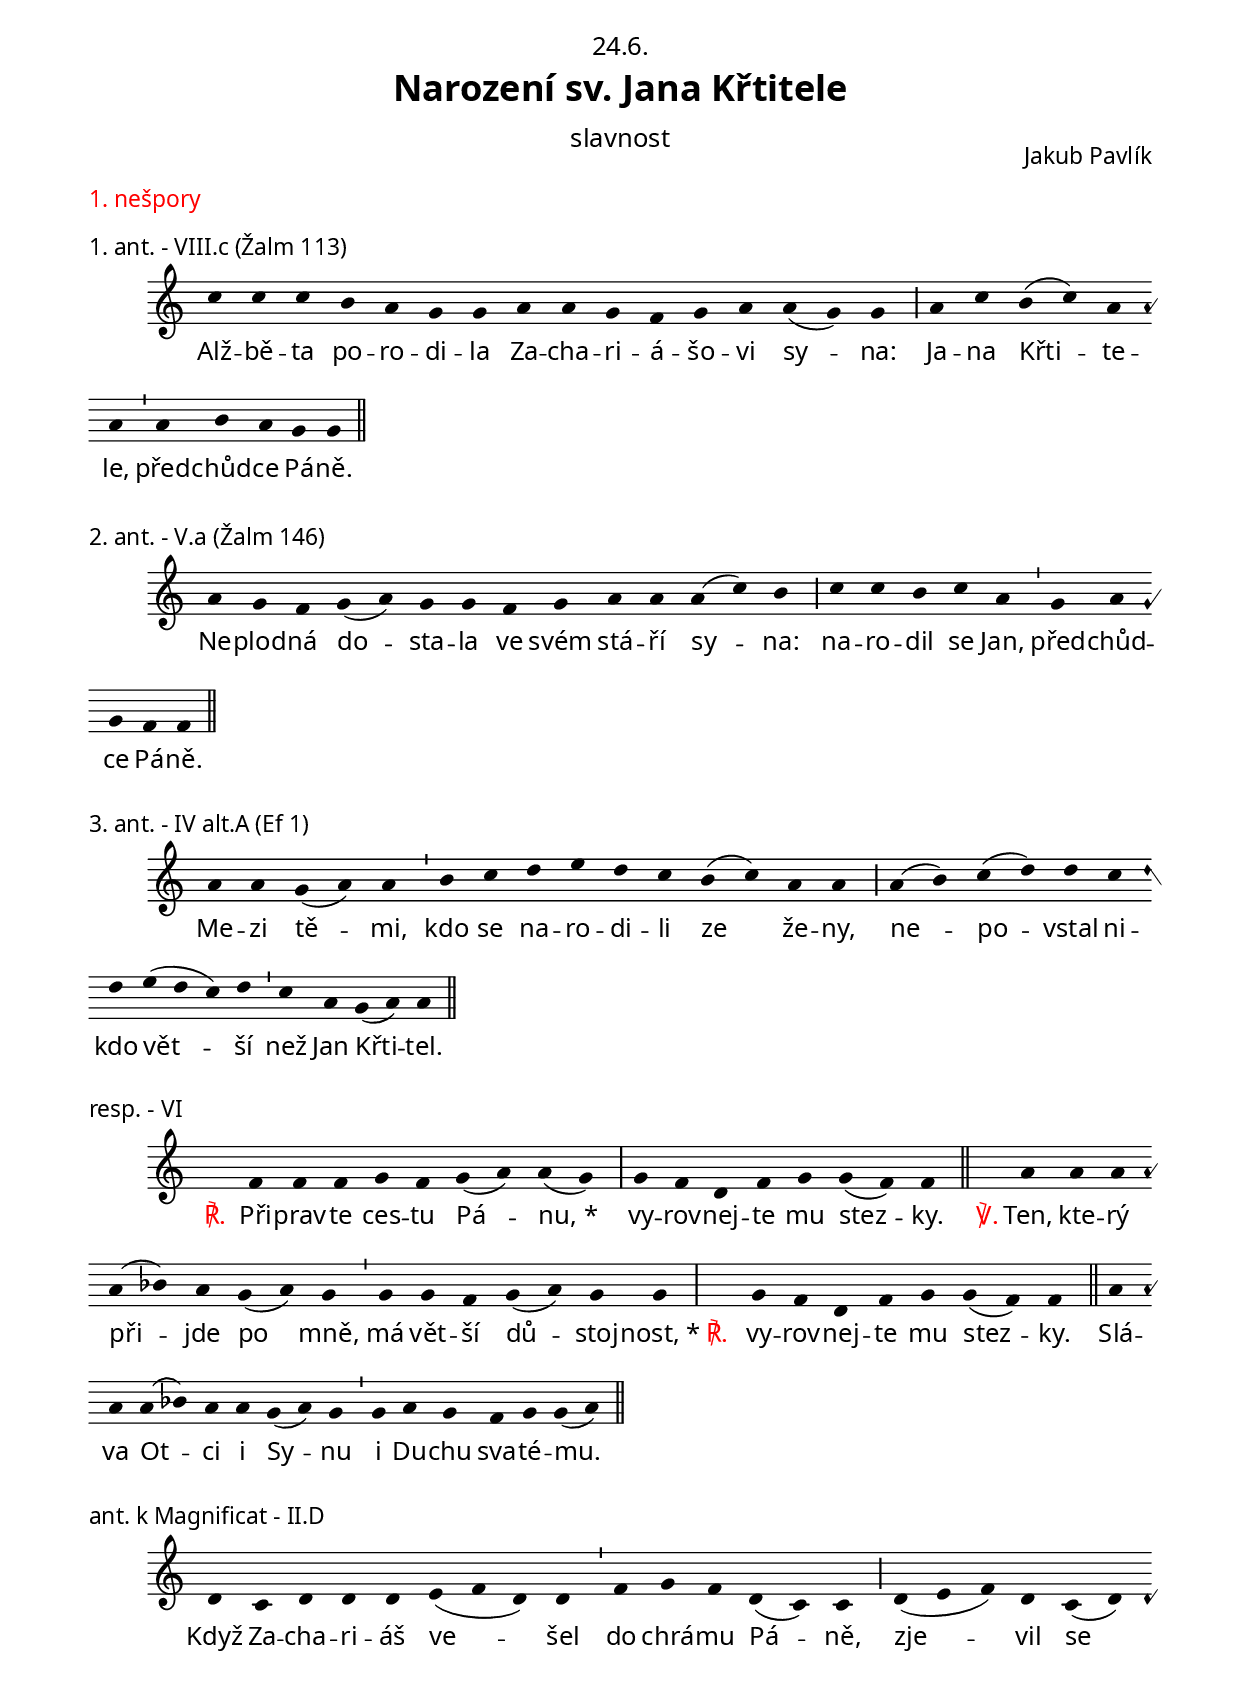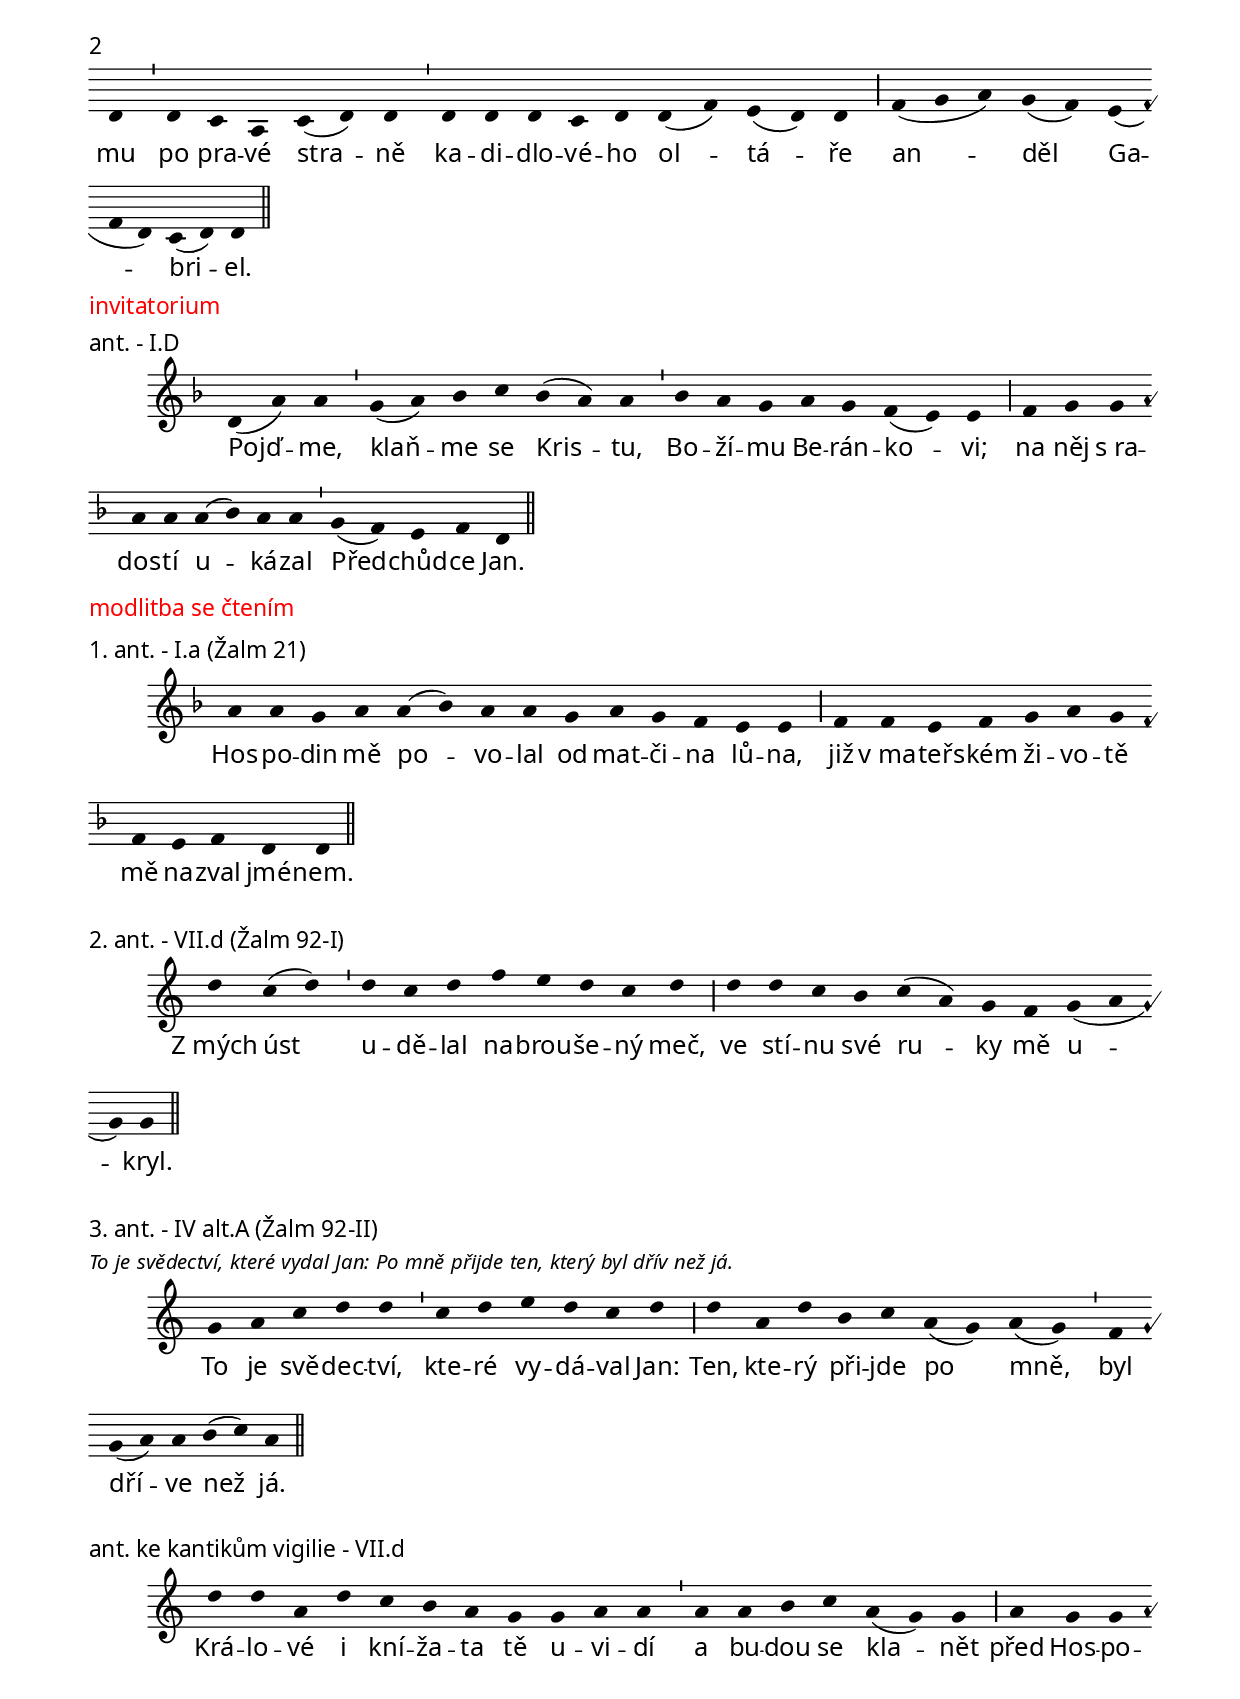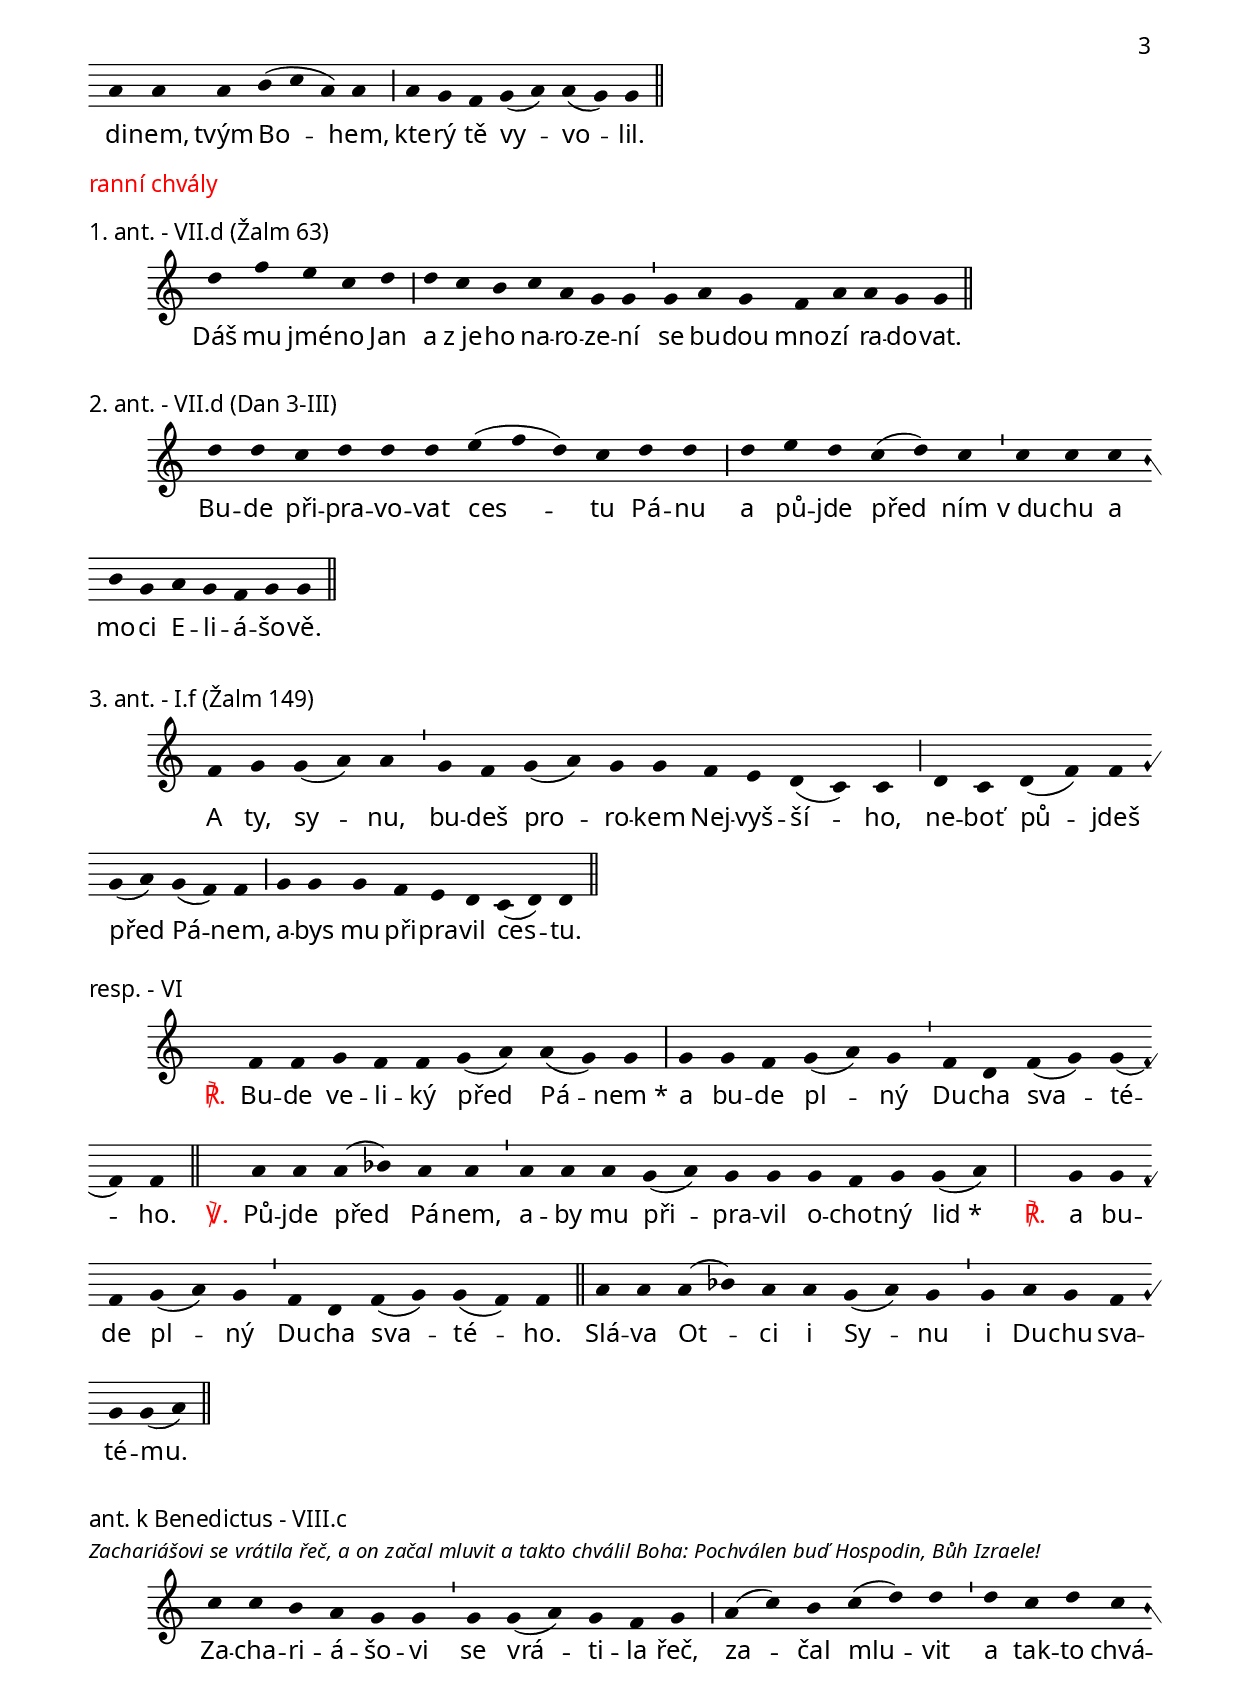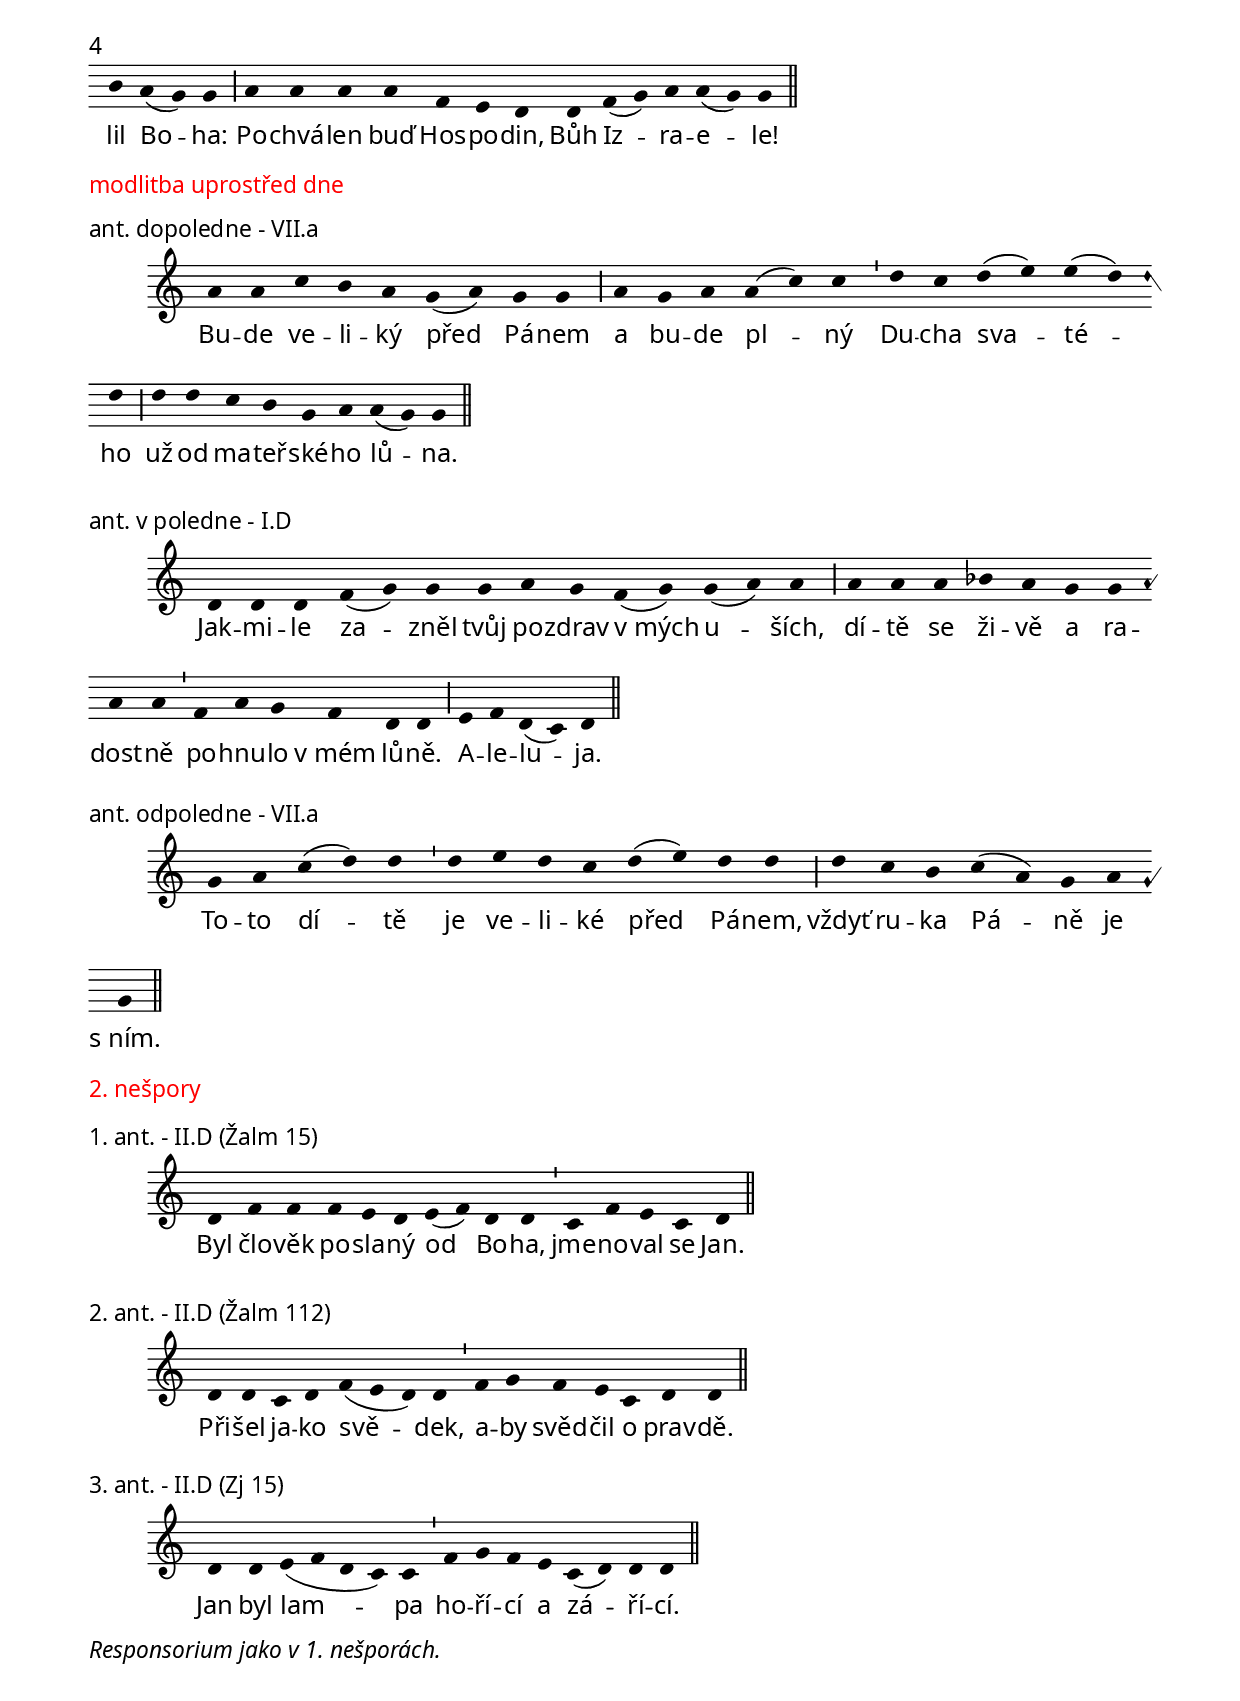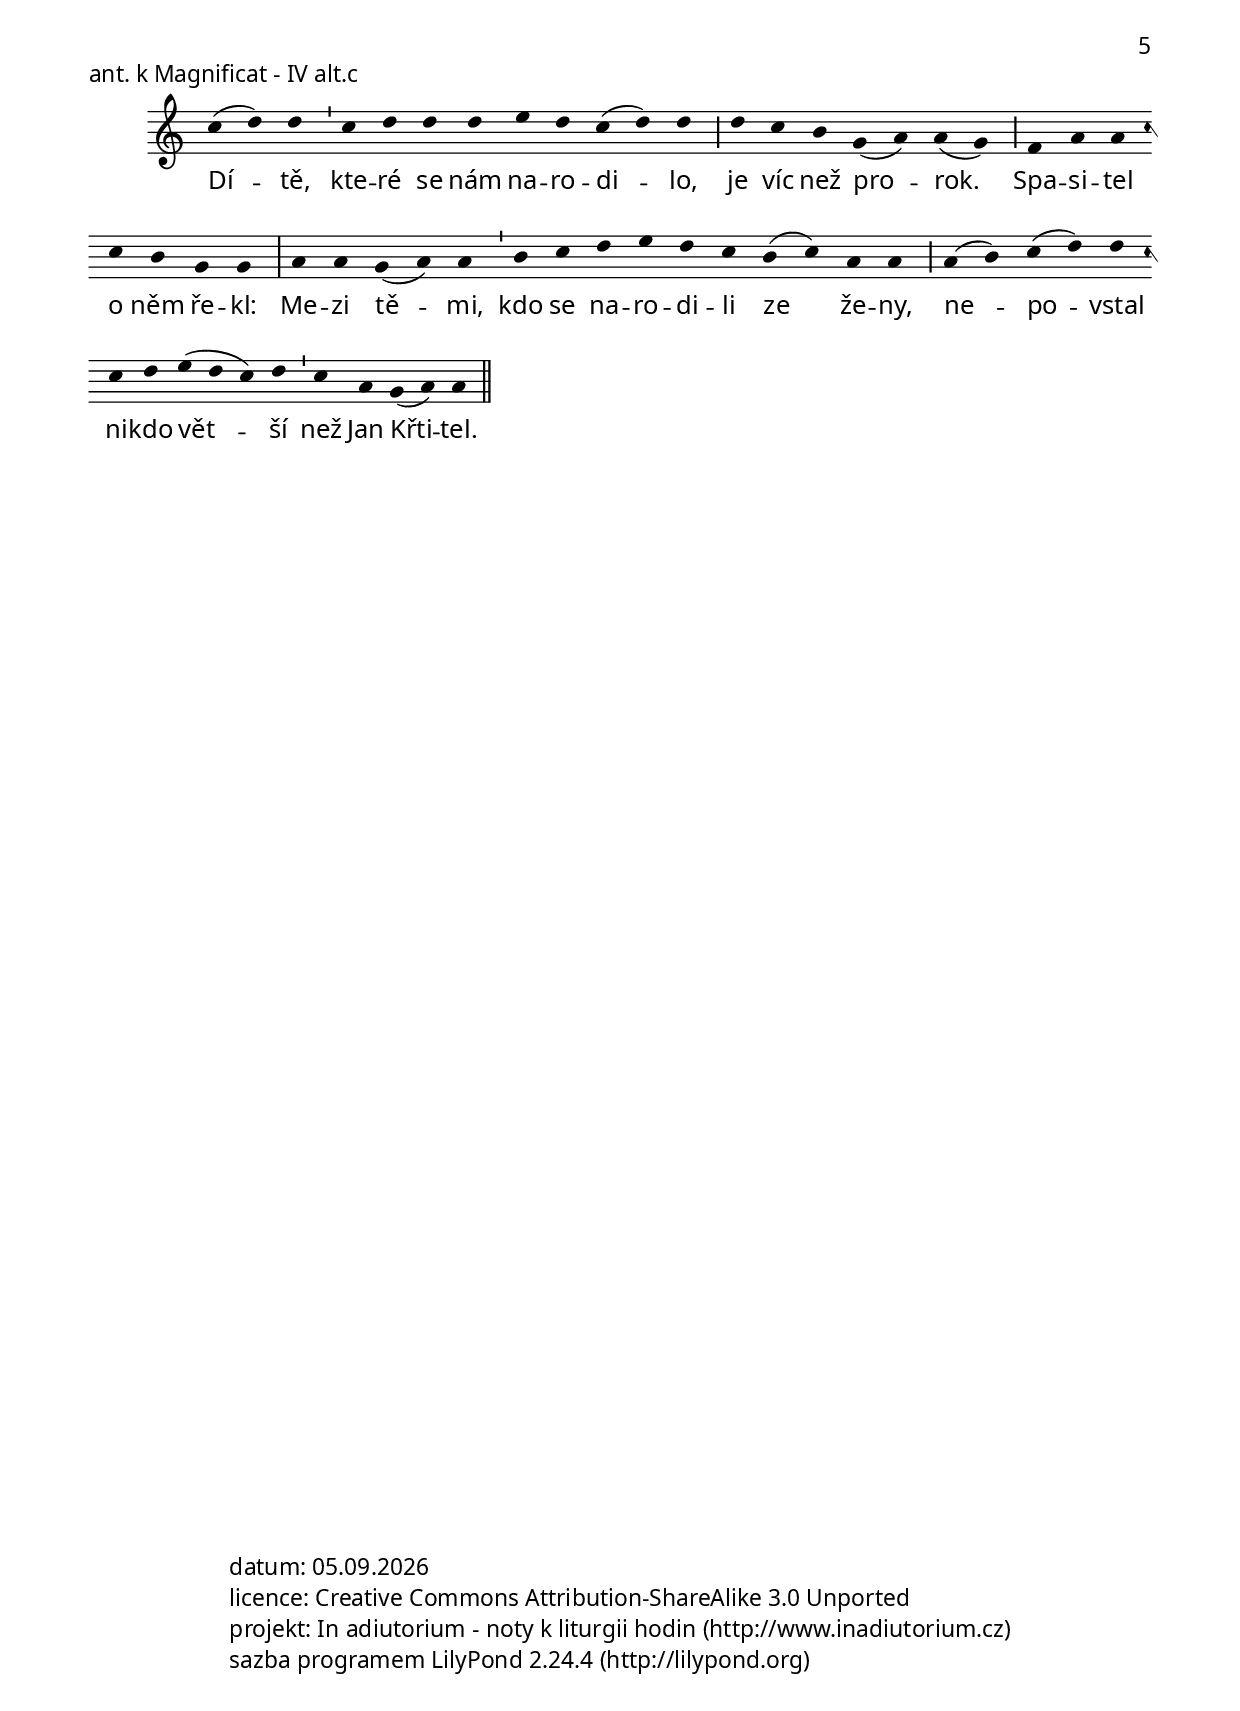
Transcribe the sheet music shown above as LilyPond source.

\version "2.15.37"

\include "../spolecne.ly"
\include "../dilyresponsorii.ly"

\header {
  title = \markup\titleSvatek
            "Narození sv. Jana Křtitele"
            slavnost
            24.6.
  composer = "Jakub Pavlík"
}



\markup {\nadpisHodinka {"1. nešpory"}}

\score {
  \relative c'' {
    \choralniRezim
    c4 c c b a g g a a g f g a a( g) g \barMaior
    a c b( c) a a \barMin
    a b a g g \barFinalis
  }
  \addlyrics {
    Alž -- bě -- ta po -- ro -- di -- la
    Za -- cha -- ri -- á -- šo -- vi sy -- na:
    Ja -- na Křti -- te -- le,
    před -- chůd -- ce Pá -- ně.
  }
  \header {
    quid = "1. ant."
    modus = "VIII"
    differentia = "c"
    psalmus = "Žalm 113"
    id = "1ne-a1"
    piece = \markup {\sestavTitulek}
  }
}

\score {
  \relative c'' {
    \choralniRezim
    a4 g f g( a) g g \bar ""
    f g a a a( c) b \barMaior
    c c b c a \barMin
    g a g f f \barFinalis
  }
  \addlyrics {
    Ne -- plod -- ná do -- sta -- la
    ve svém stá -- ří sy -- na:
    na -- ro -- dil se Jan,
    před -- chůd -- ce Pá -- ně.
  }
  \header {
    quid = "2. ant."
    modus = "V"
    differentia = "a"
    psalmus = "Žalm 146"
    id = "1ne-a2"
    piece = \markup {\sestavTitulek}
  }
}

\score {
  \relative c'' {
    \choralniRezim
    a4 a g( a) a \barMin
    b c d e d c b( c) a a \barMaior
    a( b) c( d) d c d e( d c) d \barMin
    c a g( a) a \barFinalis
  }
  \addlyrics {
    Me -- zi tě -- mi,
    kdo se na -- ro -- di -- li ze že -- ny,
    ne -- po -- vstal ni -- kdo vět -- ší
    než Jan Křti -- tel.
  }
  \header {
    quid = "3. ant."
    modus = "IV alt"
    differentia = "A"
    psalmus = "Ef 1"
    id = "1ne-a3"
    piece = \markup {\sestavTitulek}
  }
}

\score {
  \relative c' {
    \choralniRezim

    % R
    \neviditelna f
    f4 f f g f g( a) a( g) \barMax
    g f d f g g( f) f \barFinalis
    % V
    \neviditelna a
    a4 a a a( bes) a g( a) g \barMin g g f g( a) g g \barMax
    % R
    \neviditelna a
    g f d f g g( f) f \barFinalis
    % Slava
    \respVIdoxologie \barFinalis
  }
  \addlyrics {
    \Response Při -- prav -- te ces -- tu Pá -- nu,_*
    vy -- rov -- nej -- te mu stez -- ky.
    \Verse Ten, kte -- rý při -- jde po mně, má vět -- ší dů -- stoj -- nost,_*
    \Response vy -- rov -- nej -- te mu stez -- ky.
    \textRespDoxologie
  }
  \header {
    quid = "resp."
    modus = "VI"
    id = "1ne-resp"
    piece = \markup {\sestavTitulekResp}
  }
}

\score {
  \relative c' {
    \choralniRezim
    d4 c d d d e( f d) d \barMin f g f d( c) c \barMaior
    d( e f) d c( d) d \barMin
    d c a c( d) d \barMin d d d c d d( f) e( d) d \barMaior
    f( g a) g( f) e( f d) c( d) d \barFinalis
  }
  \addlyrics {
    Když Za -- cha -- ri -- áš ve -- šel do chrá -- mu Pá -- ně,
    zje -- vil se mu
    po pra -- vé stra -- ně ka -- di -- dlo -- vé -- ho ol -- tá -- ře
    an -- děl Ga -- bri -- el.
  }
  \header {
    quid = "ant. k Magnificat"
    modus = "II"
    differentia = "D"
    psalmus = ""
    id = "1ne-amag"
    piece = \markup {\sestavTitulekBezZalmu}
  }
}

\markup {\nadpisHodinka {"invitatorium"}}

\score {
  \relative c' {
    \choralniRezim
    \key f \major
    d4( a') a \barMin g( a) bes c bes( a) a \barMin
    bes a g a g f( e) e \barMaior
    f g g a a a( bes) a a \barMin
    g( f) e f d \barFinalis
  }
  \addlyrics {
    Pojď -- me, klaň -- me se Kris -- tu,
    Bo -- ží -- mu Be -- rán -- ko -- vi;
    na něj s_ra -- dos -- tí u -- ká -- zal
    Před -- chůd -- ce Jan.
  }
  \header {
    quid = "ant."
    modus = "I"
    differentia = "D"
    psalmus = ""
    id = "invit"
    piece = \markup {\sestavTitulekBezZalmu}
  }
}

\markup {\nadpisHodinka {"modlitba se čtením"}}

\score {
  \relative c'' {
    \key f \major
    \choralniRezim
    a4 a g a a( bes) a a
    g a g f e e \barMaior
    f f e f g a g f e f d d \barFinalis
  }
  \addlyrics {
    Hos -- po -- din mě po -- vo -- lal
    od mat -- či -- na lů -- na,
    již v_ma -- teř -- ském ži -- vo -- tě mě na -- zval jmé -- nem.
  }
  \header {
    quid = "1. ant."
    modus = "I"
    differentia = "a"
    psalmus = "Žalm 21"
    id = "mc-a1"
    piece = \markup {\sestavTitulek}
  }
}

\score {
  \relative c'' {
    \choralniRezim
    d4 c( d) \barMin
    d c d f e d c d \barMaior
    d d c b c( a) g f g( a g) g \barFinalis
  }
  \addlyrics {
    Z_mých úst
    u -- dě -- lal na -- brou -- še -- ný meč,
    ve stí -- nu své ru -- ky mě u -- kryl.
  }
  \header {
    quid = "2. ant."
    modus = "VII"
    differentia = "d"
    psalmus = "Žalm 92-I"
    id = "mc-a2"
    piece = \markup {\sestavTitulek}
  }
}

\score {
  \relative c'' {
    \choralniRezim
    g4 a c d d \barMin
    c d e d c d \barMaior
    d a d b c a( g) a( g) \barMin
    f g( a) a b( c) a \barFinalis
  }
  \addlyrics {
    To je svě -- dec -- tví,
    kte -- ré vy -- dá -- val Jan:
    Ten, kte -- rý při -- jde po mně,
    byl dří -- ve než já.
  }
  \header {
    textus_approbatus = "To je svědectví, které vydal Jan:
    Po mně přijde ten, který byl dřív než já."
    quid = "3. ant."
    modus = "IV alt"
    differentia = "A"
    psalmus = "Žalm 92-II"
    fial = "antifony/advent_tyden3.ly#pa-amag"
    id = "mc-a3"
    piece = \markup {\sestavTitulek}
  }
}

\score {
  \relative c'' {
    \choralniRezim
    d4 d a d c b a g g a a \barMin
    a a b c a( g) g \barMaior
    a g g a a a b( c a) a \barMaior
    a g f g( a) a( g) g \barFinalis
  }
  \addlyrics {
    Krá -- lo -- vé i kní -- ža -- ta tě u -- vi -- dí
    a bu -- dou se kla -- nět
    před Hos -- po -- di -- nem, tvým Bo -- hem,
    kte -- rý tě vy -- vo -- lil.
  }
  \header {
    quid = "ant. ke kantikům vigilie"
    modus = "VII"
    differentia = "d"
    psalmus = ""
    id = "mc-avig"
    piece = \markup {\sestavTitulekBezZalmu}
  }
}

\markup {\nadpisHodinka {"ranní chvály"}}

\score {
  \relative c'' {
    \choralniRezim
    d4 f e c d \barMaior
    d c b c a g g \barMin
    g a g f a a g g \barFinalis
  }
  \addlyrics {
    Dáš mu jmé -- no Jan
    a z_je -- ho na -- ro -- ze -- ní
    se bu -- dou mno -- zí ra -- do -- vat.
  }
  \header {
    quid = "1. ant."
    modus = "VII"
    differentia = "d"
    psalmus = "Žalm 63"
    id = "rch-a1"
    piece = \markup {\sestavTitulek}
  }
}

\score {
  \relative c'' {
    \choralniRezim
    d4 d c d d d e( f d) c d d \barMaior
    d e d c( d) c \barMin
    c c c b g a g f g g \barFinalis
  }
  \addlyrics {
    Bu -- de při -- pra -- vo -- vat ces -- tu Pá -- nu
    a pů -- jde před ním
    v_du -- chu a mo -- ci E -- li -- á -- šo -- vě.
  }
  \header {
    quid = "2. ant."
    modus = "VII"
    differentia = "d"
    psalmus = "Dan 3-III"
    id = "rch-a2"
    piece = \markup {\sestavTitulek}
  }
}

\score {
  \relative c' {
    \choralniRezim
    f4 g g( a) a \barMin
    g f g( a) g g f e d( c) c \barMaior
    d c d( f) f g( a) g( f) f \barMaior
    g g g f e d c( d) d \barFinalis
  }
  \addlyrics {
    A ty, sy -- nu,
    bu -- deš pro -- ro -- kem Nej -- vyš -- ší -- ho,
    ne -- boť pů -- jdeš před Pá -- nem,
    a -- bys mu při -- pra -- vil ces -- tu.
  }
  \header {
    quid = "3. ant."
    modus = "I"
    differentia = "f"
    psalmus = "Žalm 149"
    id = "rch-a3"
    piece = \markup {\sestavTitulek}
  }
}

\score {
  \relative c' {
    \choralniRezim

    % R
    \neviditelna f
    f4 f g f f g( a) a( g) g \barMax
    g g f g( a) g \barMin f d f( g) g( f) f \barFinalis
    % V
    \neviditelna a
    a4 a a( bes) a a \barMin a a a g( a) g g g f g g( a) \barMax
    % R
    \neviditelna a
    g g f g( a) g \barMin f d f( g) g( f) f \barFinalis
    % Slava
    \respVIdoxologie \barFinalis
  }
  \addlyrics {
    \Response Bu -- de ve -- li -- ký před Pá -- nem_*
    a bu -- de pl -- ný Du -- cha sva -- té -- ho.
    \Verse Pů -- jde před Pá -- nem,
    a -- by mu při -- pra -- vil o -- chot -- ný lid_*
    \Response a bu -- de pl -- ný Du -- cha sva -- té -- ho.
    \textRespDoxologie
  }
  \header {
    quid = "resp."
    modus = "VI"
    id = "rch-resp"
    piece = \markup {\sestavTitulekResp}
  }
}

\score {
  \relative c'' {
    \choralniRezim
    c4 c b a g g \barMin g g( a) g f g \barMaior
    a( c) b c( d) d \barMin d c d c b a( g) g \barMaior
    a a a a f e d d f( g) a a( g) g \barFinalis
  }
  \addlyrics {
    Za -- cha -- ri -- á -- šo -- vi se vrá -- ti -- la řeč,
    % a on
    za -- čal mlu -- vit a tak -- to chvá -- lil Bo -- ha:
    Po -- chvá -- len buď Hos -- po -- din, Bůh Iz -- ra -- e -- le!
  }
  \header {
    textus_approbatus = "Zachariášovi se vrátila řeč,
    a on začal mluvit a takto chválil Boha:
    Pochválen buď Hospodin, Bůh Izraele!"
    quid = "ant. k Benedictus"
    modus = "VIII"
    differentia = "c"
    psalmus = ""
    id = "rch-aben"
    piece = \markup {\sestavTitulekBezZalmu}
  }
}

\markup {\nadpisHodinka {"modlitba uprostřed dne"}}

\score {
  \relative c'' {
    \choralniRezim
    a4 a c b a g( a) g g \barMaior
    a g a a( c) c \barMin
    d c d( e) e( d) d \barMaior
    d d c b g a a( g) g \barFinalis
  }
  \addlyrics {
    Bu -- de ve -- li -- ký před Pá -- nem
    a bu -- de pl -- ný
    Du -- cha sva -- té -- ho
    už od ma -- teř -- ské -- ho lů -- na.
  }
  \header {
    quid = "ant. dopoledne"
    modus = "VII"
    differentia = "a"
    psalmus = ""
    id = "tercie"
    piece = \markup {\sestavTitulekBezZalmu}
  }
}

\score {
  \relative c' {
    \choralniRezim
    d4 d d f( g) g g a g f( g) g( a) a \barMaior
    a a a bes a g g a a \barMin
    f a g f d d \barMaior

    e f d( c) d \barFinalis
  }
  \addlyrics {
    Jak -- mi -- le za -- zněl tvůj po -- zdrav v_mých u -- ších,
    dí -- tě se ži -- vě a ra -- dost -- ně
    po -- hnu -- lo v_mém lů -- ně.

    A -- le -- lu -- ja.
  }
  \header {
    quid = "ant. v poledne"
    modus = "I"
    differentia = "D"
    psalmus = ""
    fial = "antifony/advent_predvanocni_datum.ly#predvanocni-22-ben"
    id = "sexta"
    piece = \markup {\sestavTitulekBezZalmu}
  }
}

\score {
  \relative c'' {
    \choralniRezim
    g4 a c( d) d \barMin d e d c d( e) d d \barMaior
    d c b c( a) g a g \barFinalis
  }
  \addlyrics {
    To -- to dí -- tě je ve -- li -- ké před Pá -- nem,
    vždyť ru -- ka Pá -- ně je s_ním.
  }
  \header {
    quid = "ant. odpoledne"
    modus = "VII"
    differentia = "a"
    psalmus = ""
    id = "nona"
    piece = \markup {\sestavTitulekBezZalmu}
  }
}

\markup {\nadpisHodinka {"2. nešpory"}}

\score {
  \relative c' {
    \choralniRezim
    d4 f f f e d e( f) d d \barMin
    c f e c d \barFinalis
  }
  \addlyrics {
    Byl člo -- věk po -- sla -- ný od Bo -- ha,
    jme -- no -- val se Jan.
  }
  \header {
    quid = "1. ant."
    modus = "II"
    differentia = "D"
    psalmus = "Žalm 15"
    id = "2ne-a1"
    fons = "3. ne adventní, cyklus B, 1. nešp., k Magnificat; jen první půlka"
    fial = "antifony/advent_nedeleB.ly#iiimag1?zacatek=8"
    piece = \markup {\sestavTitulek}
  }
}

\score {
  \relative c' {
    \choralniRezim
    d4 d c d f( e d) d \barMin
    f g f e c d d \barFinalis
  }
  \addlyrics {
    Při -- šel ja -- ko svě -- dek,
    a -- by svěd -- čil o prav -- dě.
  }
  \header {
    quid = "2. ant."
    modus = "II"
    differentia = "D"
    psalmus = "Žalm 112"
    id = "2ne-a2"
    piece = \markup {\sestavTitulek}
  }
}

\score {
  \relative c' {
    \choralniRezim
    d4 d e( f d c) c \barMin
    f g f e c( d) d d \barFinalis
  }
  \addlyrics {
    Jan byl lam -- pa
    ho -- ří -- cí a zá -- ří -- cí.
  }
  \header {
    quid = "3. ant."
    modus = "II"
    differentia = "D"
    psalmus = "Zj 15"
    id = "2ne-a3"
    piece = \markup {\sestavTitulek}
  }
}

\markup\italic{Responsorium jako v 1. nešporách.}

\score {
  \relative c'' {
    \choralniRezim
    c( d) d \barMin c d d d e d c( d) d \barMaior
    d c b g( a) a( g) \barMaior

    f a a c b g g \barMax

    a a g( a) a \barMin
    b c d e d c b( c) a a \barMaior
    a( b) c( d) d c d e( d c) d \barMin
    c a g( a) a \barFinalis
  }
  \addlyrics {
    Dí -- tě, kte -- ré se nám na -- ro -- di -- lo,
    je víc než pro -- rok.

    Spa -- si -- tel o něm ře -- kl:

    Me -- zi tě -- mi,
    kdo se na -- ro -- di -- li ze že -- ny,
    ne -- po -- vstal ni -- kdo vět -- ší
    než Jan Křti -- tel.
  }
  \header {
    quid = "ant. k Magnificat"
    modus = "IV alt"
    differentia = "c"
    psalmus = ""
    id = "2ne-amag"
    fons = "2. část viz 1. nešp, 3. ant."
    fial = "sanktoral/0624narozenikrtitele.ly#1ne-a3?konec=34"
    piece = \markup {\sestavTitulekBezZalmu}
  }
}